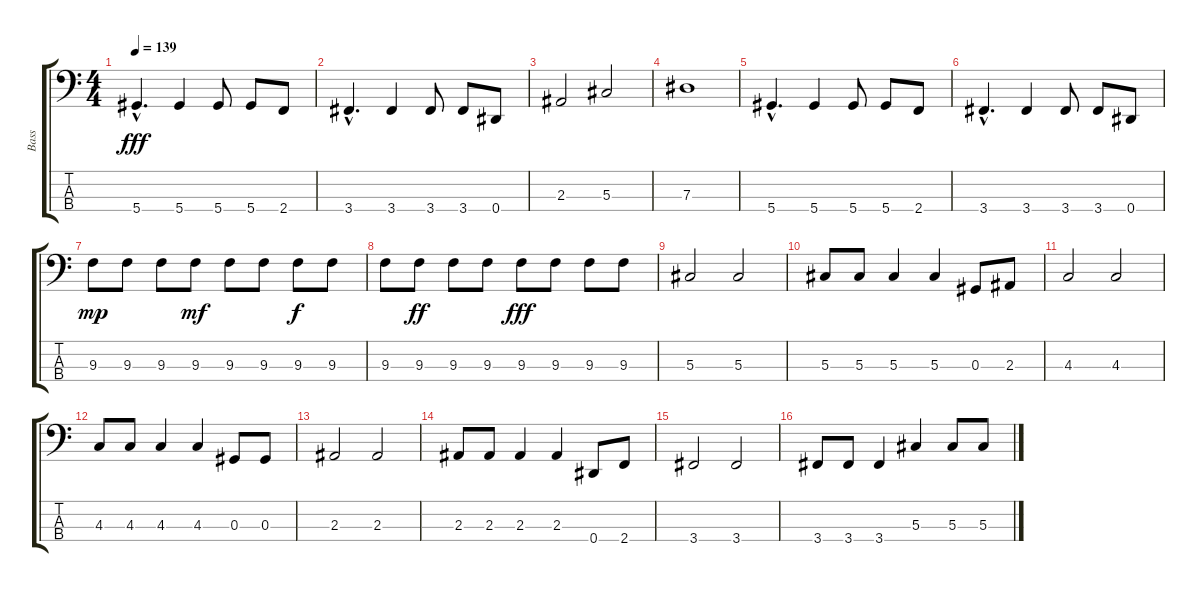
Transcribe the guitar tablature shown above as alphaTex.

\track ("Bass" "Bass") {instrument electricbassfinger}
\staff {score tabs}
\tuning (Gb2 Db2 Ab1 Eb1) {hide}
\ts (4 4)
\tempo 139
\clef f4
\ks c
5.4{hac}.4{d dy fff} 5.4.4 5.4.8 5.4.8 2.4.8 |
3.4{hac}.4{d} 3.4.4 3.4.8 3.4.8 0.4.8 |
2.3.2 5.3.2 |
7.3.1 |
5.4{hac}.4{d} 5.4.4 5.4.8 5.4.8 2.4.8 |
3.4{hac}.4{d} 3.4.4 3.4.8 3.4.8 0.4.8 |
9.3.8{dy mp} 9.3.8 9.3.8 9.3.8{dy mf} 9.3.8 9.3.8 9.3.8{dy f} 9.3.8 |
9.3.8 9.3.8{dy ff} 9.3.8 9.3.8 9.3.8{dy fff} 9.3.8 9.3.8 9.3.8 |
5.3.2 5.3.2 |
5.3.8 5.3.8 5.3.4 5.3.4 0.3.8 2.3.8 |
4.3.2 4.3.2 |
4.3.8 4.3.8 4.3.4 4.3.4 0.3.8 0.3.8 |
2.3.2 2.3.2 |
2.3.8 2.3.8 2.3.4 2.3.4 0.4.8 2.4.8 |
3.4.2 3.4.2 |
3.4.8 3.4.8 3.4.4 5.3.4 5.3.8 5.3.8
